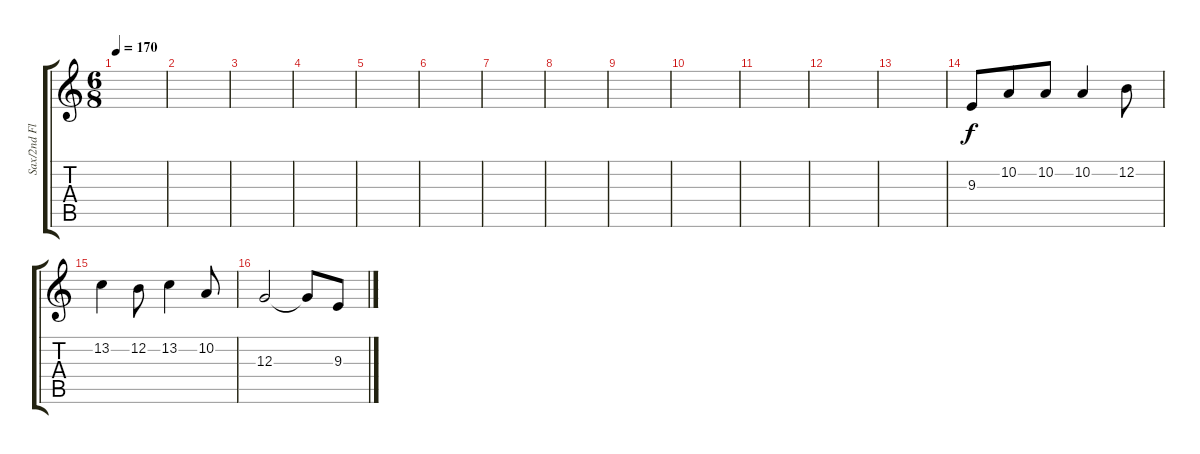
\track ("Sax/2nd Flute" "Sax/2nd Fl") {instrument sopranosax}
\staff {score tabs}
\tuning (E4 B3 G3 D3 A2 E2) {hide}
\ts (6 8)
\tempo 170
\clef g2
\ks c
|
|
|
|
|
|
|
|
|
|
|
|
|
9.3.8 10.2.8 10.2.8 10.2.4 12.2.8 |
13.2.4 12.2.8 13.2.4 10.2.8 |
12.3.2 12.3{t}.8 9.3.8
